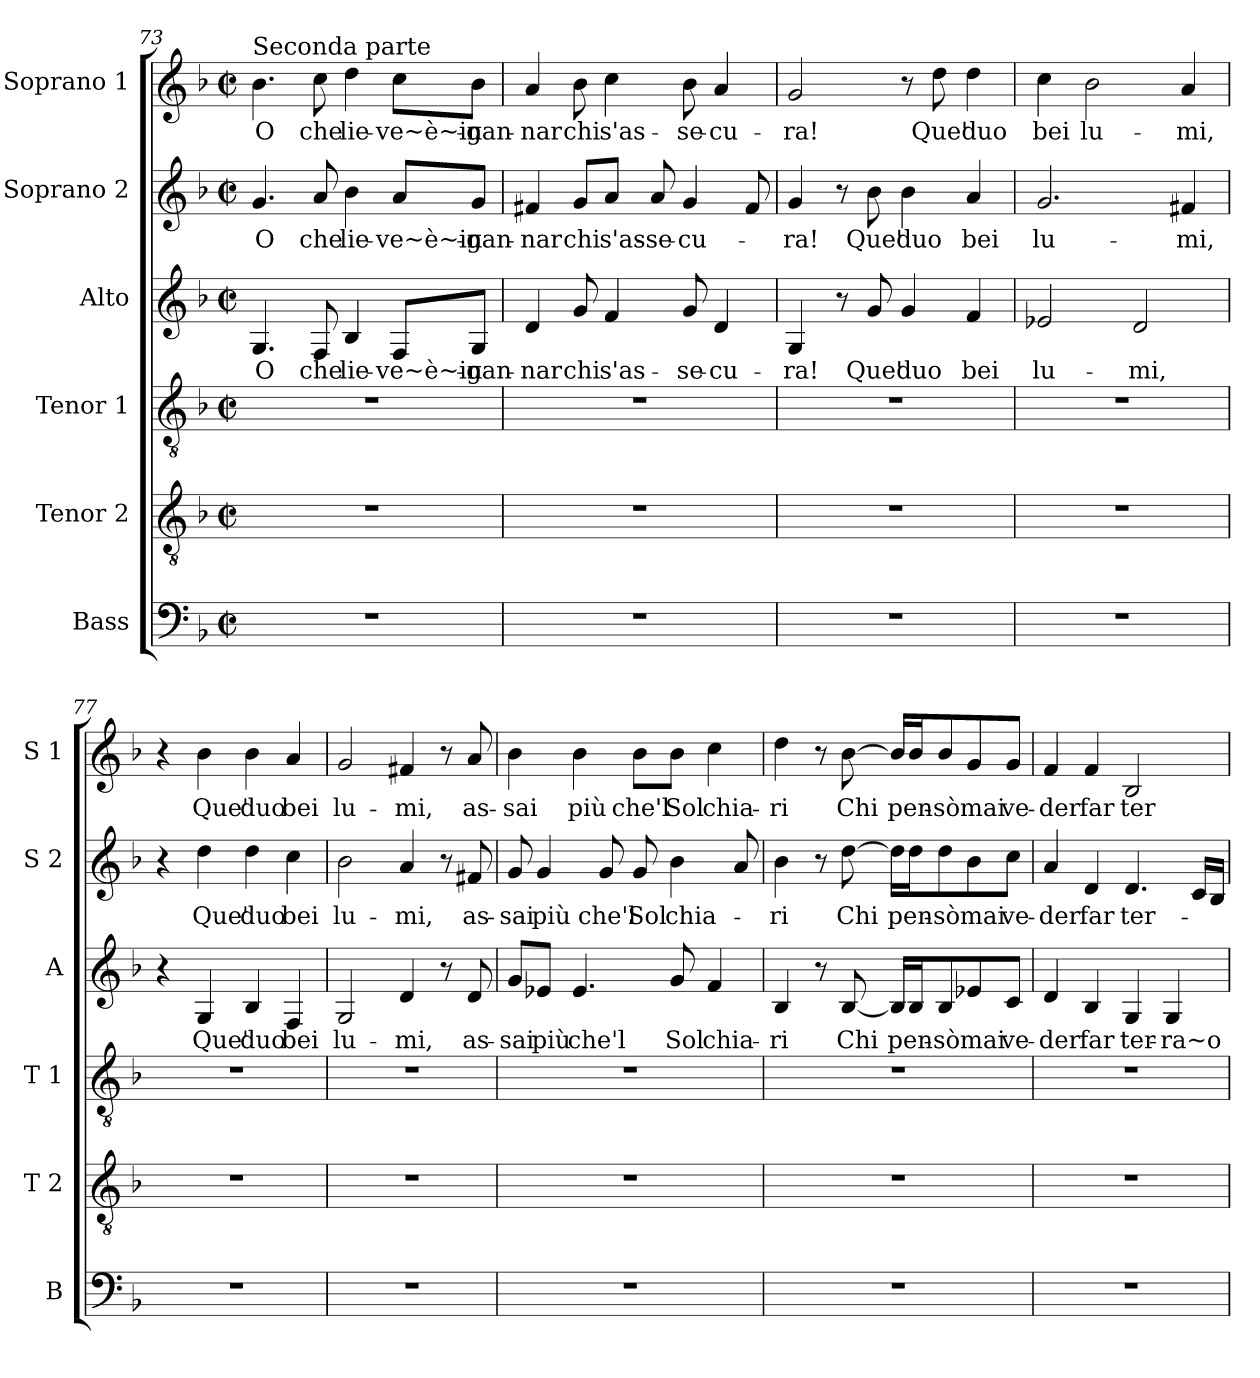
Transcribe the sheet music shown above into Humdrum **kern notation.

**kern	**kern	**kern	**kern	**text	**kern	**text	**kern	**text
*part6	*part5	*part4	*part3	*part3	*part2	*part2	*part1	*part1
*staff6	*staff5	*staff4	*staff3	*staff3	*staff2	*staff2	*staff1	*staff1
*I"Bass	*I"Tenor 2	*I"Tenor 1	*I"Alto	*	*I"Soprano 2	*	*I"Soprano 1	*
*I'B	*I'T 2	*I'T 1	*I'A	*	*I'S 2	*	*I'S 1	*
!!LO:PB:g=z
*clefF4	*clefGv2	*clefGv2	*clefG2	*	*clefG2	*	*clefG2	*
*k[b-]	*k[b-]	*k[b-]	*k[b-]	*	*k[b-]	*	*k[b-]	*
*F:	*F:	*F:	*F:	*	*F:	*	*F:	*
*M2/2	*M2/2	*M2/2	*M2/2	*	*M2/2	*	*M2/2	*
*met(c|)	*met(c|)	*met(c|)	*met(c|)	*	*met(c|)	*	*met(c|)	*
=73	=73	=73	=73	=73	=73	=73	=73	=73
!	!	!	!	!	!	!	!LO:TX:a:t=Seconda parte	!
1r	1r	1r	4.G/	O	4.g/	O	4.b-\	O
.	.	.	8F/	che	8a/	che	8cc\	che
.	.	.	4B-/	lie-	4b-\	lie-	4dd\	lie-
.	.	.	8F/L	-ve~è~in-	8a/L	-ve~è~in-	8cc\L	-ve~è~in-
.	.	.	8G/J	-gan-	8g/J	-gan-	8b-\J	-gan-
=74	=74	=74	=74	=74	=74	=74	=74	=74
1r	1r	1r	4d/	-nar	4f#X/	-nar	4a/	-nar
.	.	.	8g/	chi	8g/L	chi	8b-\	chi
.	.	.	4f/	s'as-	8a/J	s'as-	4cc\	s'as-
.	.	.	.	.	8a/	-se-	.	.
.	.	.	8g/	-se-	4g/	-cu-	8b-\	-se-
.	.	.	4d/	-cu-	.	.	4a/	-cu-
.	.	.	.	.	8f#/	.	.	.
=75	=75	=75	=75	=75	=75	=75	=75	=75
1r	1r	1r	4G/	-ra!	4g/	-ra!	2g/	-ra!
.	.	.	8r	.	8r	.	.	.
.	.	.	8g/	Que'	8b-\	Que'	.	.
.	.	.	4g/	duo	4b-\	duo	8r	.
.	.	.	.	.	.	.	8dd\	Que'
.	.	.	4f/	bei	4a/	bei	4dd\	duo
=76	=76	=76	=76	=76	=76	=76	=76	=76
1r	1r	1r	2e-X/	lu-	2.g/	lu-	4cc\	bei
.	.	.	.	.	.	.	2b-\	lu-
.	.	.	2d/	-mi,	.	.	.	.
.	.	.	.	.	4f#X/	-mi,	4a/	-mi,
!!LO:LB:g=z
=77	=77	=77	=77	=77	=77	=77	=77	=77
1r	1r	1r	4r	.	4r	.	4r	.
.	.	.	4G/	Que'	4dd\	Que'	4b-\	Que'
.	.	.	4B-/	duo	4dd\	duo	4b-\	duo
.	.	.	4F/	bei	4cc\	bei	4a/	bei
=78	=78	=78	=78	=78	=78	=78	=78	=78
1r	1r	1r	2G/	lu-	2b-\	lu-	2g/	lu-
.	.	.	4d/	-mi,	4a/	-mi,	4f#X/	-mi,
.	.	.	8r	.	8r	.	8r	.
.	.	.	8d/	as-	8f#X/	as-	8a/	as-
=79	=79	=79	=79	=79	=79	=79	=79	=79
1r	1r	1r	8g/L	-sai	8g/	-sai	4b-\	-sai
.	.	.	8e-X/J	più	4g/	più	.	.
.	.	.	4.e-/	che'l	.	.	4b-\	più
.	.	.	.	.	8g/	che'l	.	.
.	.	.	.	.	8g/	Sol	8b-\L	che'l
.	.	.	8g/	Sol	4b-\	chia-	8b-\J	Sol
.	.	.	4f/	chia-	.	.	4cc\	chia-
.	.	.	.	.	8a/	.	.	.
=80	=80	=80	=80	=80	=80	=80	=80	=80
1r	1r	1r	4B-/	-ri	4b-\	-ri	4dd\	-ri
.	.	.	8r	.	8r	.	8r	.
.	.	.	[8B-/	Chi	[8dd\	Chi	[8b-\	Chi
.	.	.	16B-/LL]	.	16dd\LL]	.	16b-/LL]	.
.	.	.	16B-/J	pen-	16dd\J	pen-	16b-/J	pen-
.	.	.	8B-/	-sò	8dd\	-sò	8b-/	-sò
.	.	.	8e-X/	mai	8b-\	mai	8g/	mai
.	.	.	8c/J	ve-	8cc\J	ve-	8g/J	ve-
!!LO:PB:g=z
=81	=81	=81	=81	=81	=81	=81	=81	=81
1r	1r	1r	4d/	-der	4a/	-der	4f/	-der
.	.	.	4B-/	far	4d/	far	4f/	far
.	.	.	4G/	ter-	4.d/	ter-	2B-/	ter-
.	.	.	4G/	-ra~o-	.	.	.	.
.	.	.	.	.	16c/LL	.	.	.
.	.	.	.	.	16B-/JJ	.	.	.
=	=	=	=	=	=	=	=	=
*-	*-	*-	*-	*-	*-	*-	*-	*-
